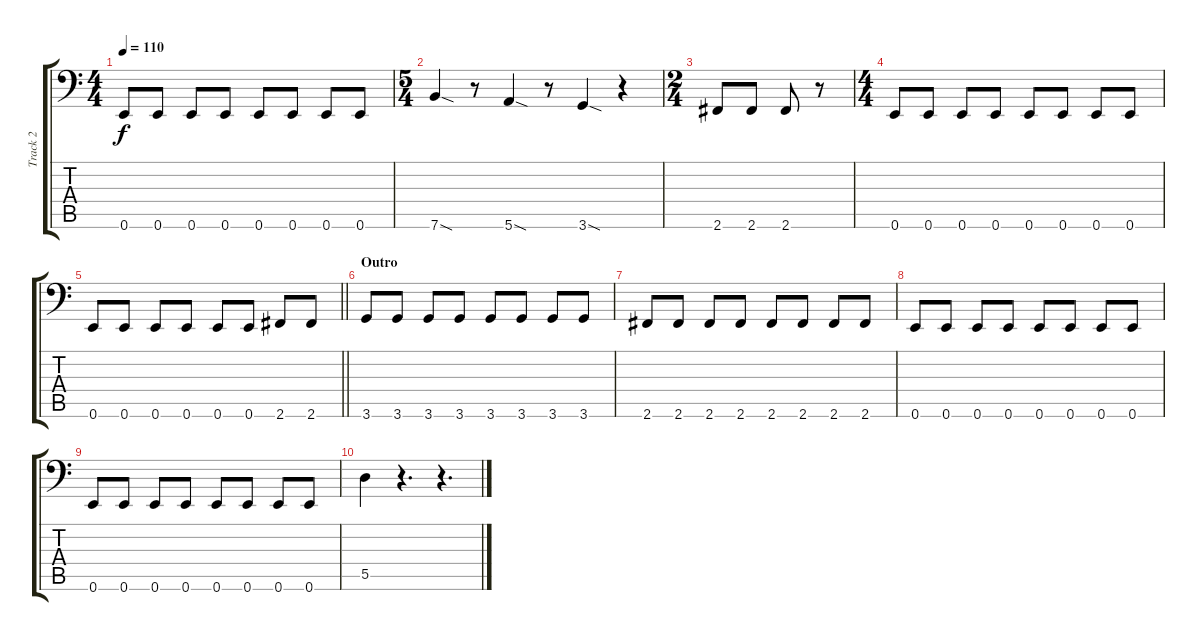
\track ("Track 2" "Track 2") {instrument electricbassfinger}
\staff {score tabs}
\tuning (E3 B2 G2 D2 A1 E1) {hide}
\ts (4 4)
\tempo 110
\clef f4
\ks c
0.6.8{dy f} 0.6.8 0.6.8 0.6.8 0.6.8 0.6.8 0.6.8 0.6.8 |
\ts (5 4)
7.6{sod}.4 r.8 5.6{sod}.4 r.8 3.6{sod}.4 r.4 |
\ts (2 4)
2.6.8 2.6.8 2.6.8 r.8 |
\ts (4 4)
0.6.8 0.6.8 0.6.8 0.6.8 0.6.8 0.6.8 0.6.8 0.6.8 |
\barLineRight lightlight
0.6.8 0.6.8 0.6.8 0.6.8 0.6.8 0.6.8 2.6.8 2.6.8 |
\section ("" "Outro")
3.6.8 3.6.8 3.6.8 3.6.8 3.6.8 3.6.8 3.6.8 3.6.8 |
2.6.8 2.6.8 2.6.8 2.6.8 2.6.8 2.6.8 2.6.8 2.6.8 |
0.6.8 0.6.8 0.6.8 0.6.8 0.6.8 0.6.8 0.6.8 0.6.8 |
0.6.8 0.6.8 0.6.8 0.6.8 0.6.8 0.6.8 0.6.8 0.6.8 |
5.5.4 r.4{d} r.4{d}
